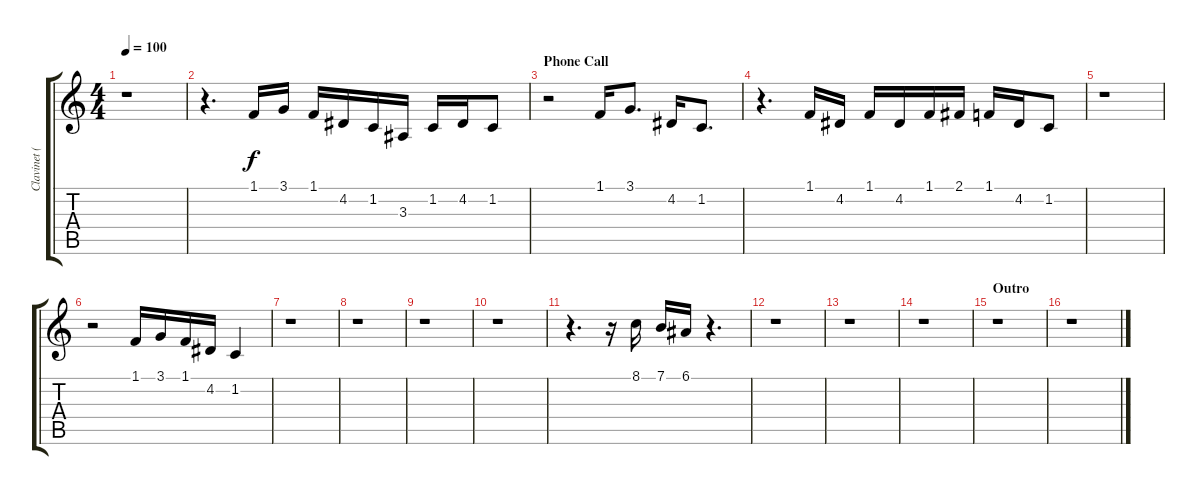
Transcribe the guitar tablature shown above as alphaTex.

\track ("Clavinet (Preston)" "Clavinet (") {instrument clavinet}
\staff {score tabs}
\tuning (E4 B3 G3 D3 A2 E2) {hide}
\ts (4 4)
\tempo 100
\clef g2
\ks c
r.1{dy f} |
r.4{d} 1.1.16 3.1.16 1.1.16 4.2.16 1.2.16 3.3.16 1.2.16 4.2.16 1.2.8 |
\section ("" "Phone Call")
r.2 1.1.16 3.1.8{d} 4.2.16 1.2.8{d} |
r.4{d} 1.1.16 4.2.16 1.1.16 4.2.16 1.1.16 2.1.16 1.1.16 4.2.16 1.2.8 |
r.1 |
r.2 1.1.16 3.1.16 1.1.16 4.2.16 1.2.4 |
r.1 |
r.1 |
r.1 |
r.1 |
r.4{d} r.16 8.1.16 7.1.16 6.1.16 r.4{d} |
r.1 |
r.1 |
r.1 |
\section ("" "Outro")
r.1 |
r.1
